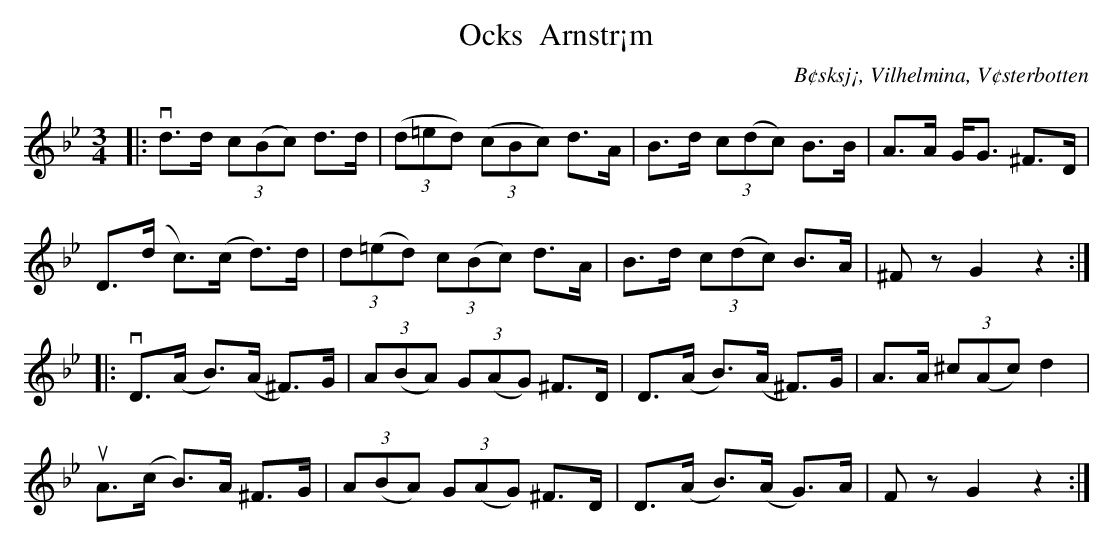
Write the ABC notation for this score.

X:1
T: Ocks  Arnstr¡m
O:B¢sksj¡, Vilhelmina, V¢sterbotten
M:3/4
L:1/8
K:Gm
|: vd>d (3c(Bc) d>d | (3(d=ed) (3(cBc) d>A | B>d (3c(dc) B>B | A>A G<G ^F>D |
 D>(d c)>(c d)>d | (3d(=ed) (3c(Bc) d>A | B>d (3c(dc) B>A | ^Fz G2 z2 :|
|: vD>(A B)>(A ^F)>G | (3A(BA) (3G(AG) ^F>D | D>(A B)>(A ^F)>G | A>A (3^c(Ac) d2 |
 uA>(c B)>A ^F>G | (3A(BA) (3G(AG) ^F>D | D>(A B)>(A G)>A | Fz G2 z2 :|
